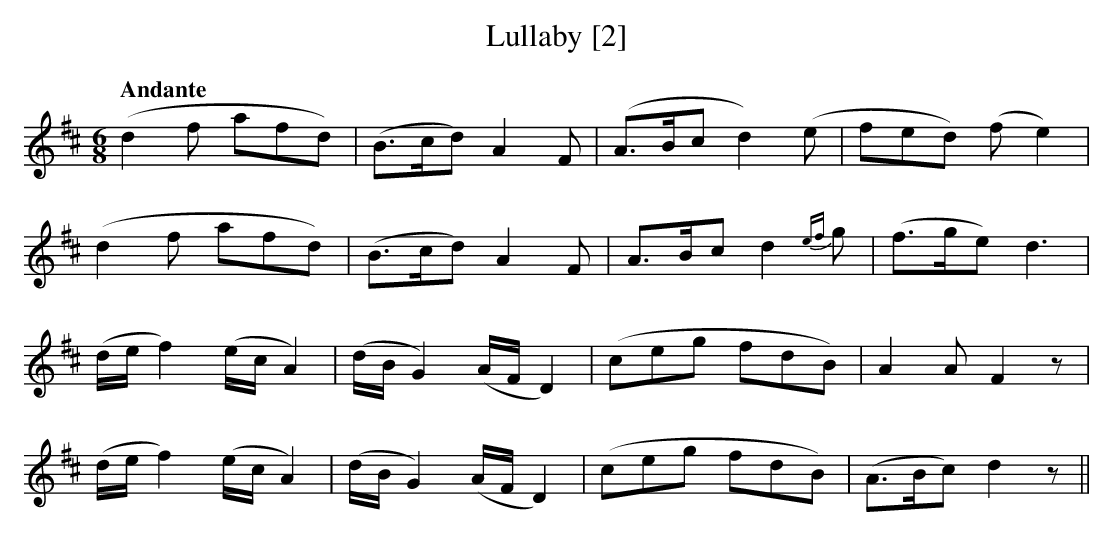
X:1
T:Lullaby [2]
M:6/8
L:1/8
Q:"Andante"
K:D
(d2f afd)|(B>cd) A2F|(A>Bc d2) (e|fed) (fe2)|
(d2f afd)|(B>cd) A2F|A>Bc d2{ef}g|(f>ge) d3|
(d/e/f2) (e/c/A2)|(d/B/ G2) (A/F/ D2)|(ceg fdB)|A2A F2z|
(d/e/ f2) (e/c/A2)|(d/B/G2) (A/F/D2)|(ceg fdB)|(A>Bc) d2z||
